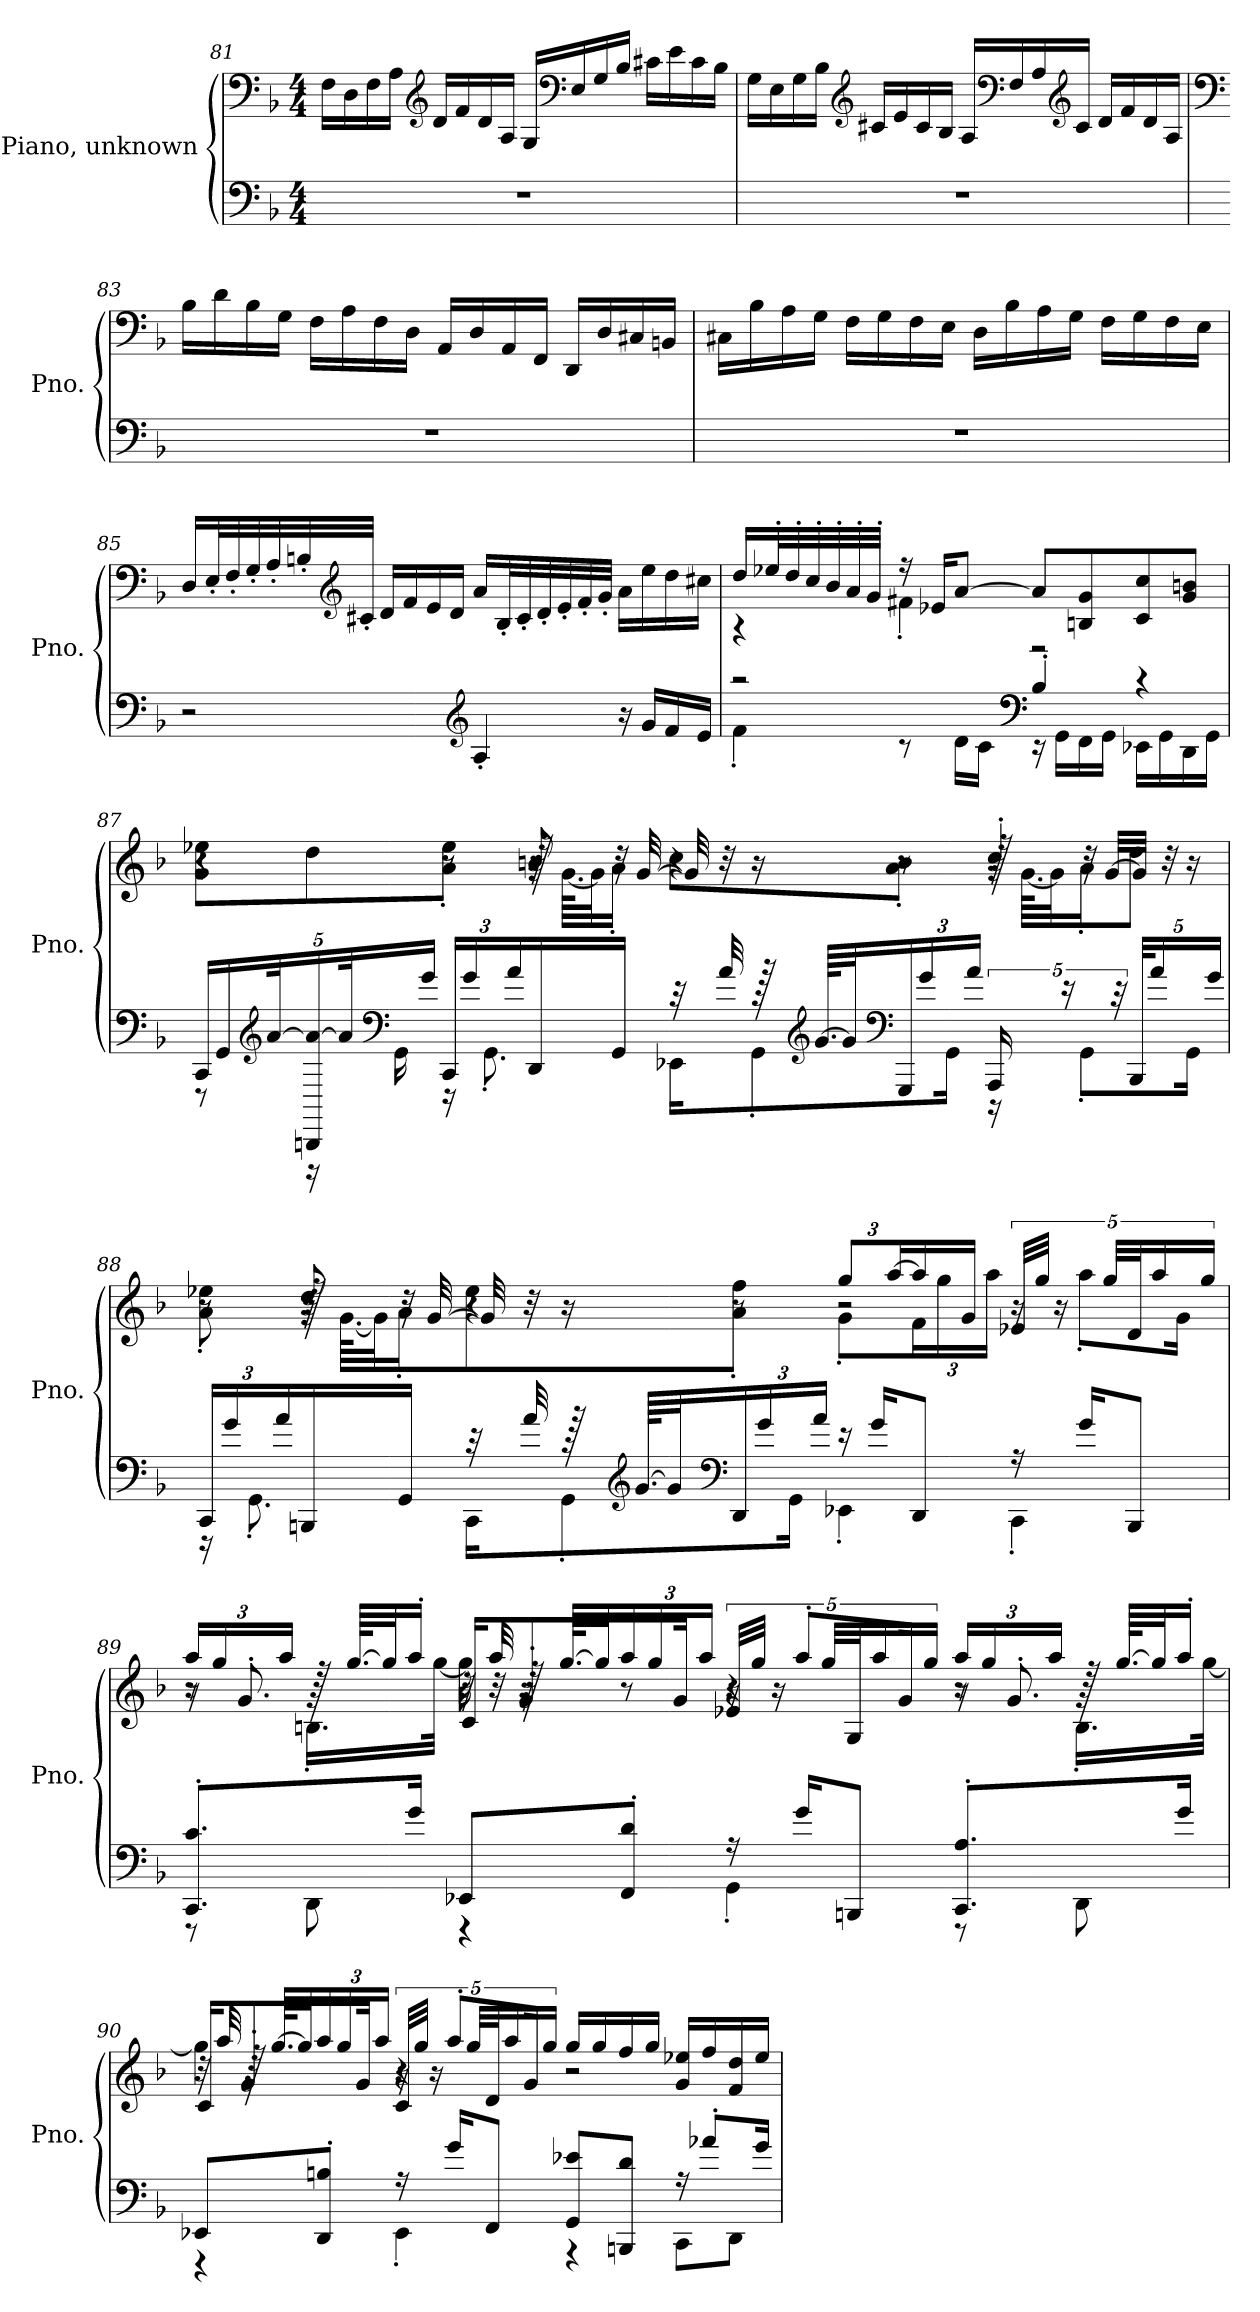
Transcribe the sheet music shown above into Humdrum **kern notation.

**kern	**kern
*part1	*part1
*staff2	*staff1
*I"Piano, unknown	*
*I'Pno.	*
*clefF4	*clefF4
*k[b-]	*k[b-]
*M4/4	*M4/4
=81	=81
1r	16F\LL
.	16D\
.	16F\
.	16A\JJ
*	*clefG2
.	16d/LL
.	16f/
.	16d/
.	16A/JJ
.	16G/LL
*	*clefF4
.	16E/
.	16G/
.	16B-/JJ
.	16c#X\LL
.	16e\
.	16c#\
.	16B-\JJ
!!LO:LB:g=z
=82	=82
1r	16G\LL
.	16E\
.	16G\
.	16B-\JJ
*	*clefG2
.	16c#X/LL
.	16e/
.	16c#/
.	16B-/JJ
.	16A/LL
*	*clefF4
.	16F/
.	16A/
*	*clefG2
.	16c#/JJ
.	16d/LL
.	16f/
.	16d/
.	16A/JJ
=83	=83
*	*clefF4
1r	16B-\LL
.	16d\
.	16B-\
.	16G\JJ
.	16F\LL
.	16A\
.	16F\
.	16D\JJ
.	16AA/LL
.	16D/
.	16AA/
.	16FF/JJ
.	16DD/LL
.	16D/
.	16C#X/
.	16BBn/JJ
!!LO:PB:g=z
=84	=84
1r	16C#X\LL
.	16B-\
.	16A\
.	16G\JJ
.	16F\LL
.	16G\
.	16F\
.	16E\JJ
.	16D\LL
.	16B-\
.	16A\
.	16G\JJ
.	16F\LL
.	16G\
.	16F\
.	16E\JJ
=85	=85
2r	16D/LL
.	32E'/L
.	32F'/
.	32G'/
.	32A'/
.	32Bn'/
*	*clefG2
.	32c#X'/JJJ
.	16d/LL
.	16f/
.	16e/
.	16d/JJ
*clefG2	*
4A'/	16a/LL
.	32B'/L
.	32c#'/
.	32d'/
.	32e'/
.	32f'/
.	32g'/JJJ
16r	16a\LL
16g/LL	16ee\
16f/	16dd\
16e/JJ	16cc#X\JJ
!!LO:LB:g=z
=86	=86
*^	*^
2r	4f'\	16dd/LL	4r
.	.	32ee-X'/L	.
.	.	32dd'/	.
.	.	32cc'/	.
.	.	32b-'/	.
.	.	32a'/	.
.	.	32g'/JJJ	.
.	8r	16r	4f#X'\
.	.	16e-X/KL	.
.	16d\LL	[8a/J	.
.	16c\JJ	.	.
*clefF4	*	*	*
4B-'/	16r	8a/L]	2r
.	16GG\LL	.	.
.	16FF\	8Bn/ 8g/	.
.	16GG\JJ	.	.
4r	16EE-X\LL	8c/ 8cc/	.
.	16GG\	.	.
.	16DD\	8g/ 8bn/J	.
.	16GG\JJ	.	.
*	*	*v	*v
!!LO:LB:g=z
=87	=87	=87
*Xbrackettup	*	*
*	*	*^
*	*	*	*^
20CC/LL	8r	4r	8g\ 8ee-X\L	4r
20GG/	.	.	.	.
*clefG2	*	*	*	*
[40a/K	.	.	.	.
20BBBn/ 20a/_	16r	.	8dd\	.
40a/K]	.	.	.	.
*clefF4	*	*	*	*
.	16GG\	.	.	.
20g/JJ	.	.	.	.
24CC/LL	16r	8r	8a\' 8ee-\'J	8r
24g/	.	.	.	.
.	8.GG'\	.	.	.
24a/	.	.	.	.
16DD/	.	8bn/	128r	16r
.	.	.	[64.g\KLLL	.
.	.	.	32g\J]	.
16GG/JJ	.	.	16a'\JJ	32r
.	.	.	.	[32g/
32r	16EE-X\KL	4r	8cc\L	32g/]
32a/	.	.	.	32r
128r	8GG'\	.	.	16r
*clefG2	*	*	*	*
[64.g/KLLL	.	.	.	.
32g/J]	.	.	.	.
*clefF4	*	*	*	*
24GGG/	.	.	8a\' 8b\'J	8r
24g/	.	.	.	.
.	16GG\Jk	.	.	.
24a/JJ	.	.	.	.
*brackettup	*	*	*	*
20AAA/	16r	4cc'/	128r	16r
.	.	.	[64.g\KLLL	.
.	.	.	32g\J]	.
20r	.	.	.	.
.	8GG'\L	.	16a'\J	32r
.	.	.	.	[32g/LLL
40r	.	.	.	.
40BBB/KLL	.	.	8dd\J	32g/JJJ]
20a/	.	.	.	.
.	.	.	.	32r
.	16GG\Jk	.	.	16r
20g/JJ	.	.	.	.
!!LO:LB:g=z	!!	!!
=88	=88	=88	=88	=88
*Xbrackettup	*	*	*	*
24CC/LL	16r	8r	8a\' 8ee-X\'	8r
24g/	.	.	.	.
.	8.GG'\	.	.	.
24a/	.	.	.	.
16BBBn/	.	8dd/	128r	16r
.	.	.	[64.g\KLLL	.
.	.	.	32g\J]	.
16GG/JJ	.	.	16a'\J	32r
.	.	.	.	[32g/
32r	16CC\KL	4r	8ee-\	32g/]
32a/	.	.	.	32r
128r	8GG'\	.	.	16r
*clefG2	*	*	*	*
[64.g/KLLL	.	.	.	.
32g/J]	.	.	.	.
*clefF4	*	*	*	*
24DD/	.	.	8a\' 8ff\'J	8r
24g/	.	.	.	.
.	16GG\Jk	.	.	.
24a/JJ	.	.	.	.
*	*	*Xbrackettup	*	*
16r	4EE-X'\	12gg/L	8g'\L	2r
16g/KL	.	.	.	.
.	.	[24aa/L	.	.
8DD/J	.	16aa/]	24f\L	.
.	.	.	24gg\	.
.	.	16g/JJ	.	.
.	.	.	24aa\JJ	.
*	*	*brackettup	*	*
16r	4CC'\	40e-X/LLL	16r	.
.	.	40gg/JJJ	.	.
.	.	20r	.	.
16g/KL	.	.	8aa'\L	.
.	.	40gg/LLL	.	.
8BBB/J	.	40d/J	.	.
.	.	20aa/	.	.
.	.	.	16g\Jk	.
.	.	20gg/JJ	.	.
!!LO:LB:g=z	!!	!!
=89	=89	=89	=89	=89
*	*	*Xbrackettup	*	*
8.CC/' 8.c/'L	8r	24aa/LL	8r	16r
.	.	24gg/	.	.
.	.	.	.	8.g'/
.	.	24aa/JJ	.	.
.	8DD\	128r	16.Bn'\LL	.
.	.	[64.gg/KLLL	.	.
.	.	32gg/J]	.	.
16g/Jk	.	16aa'/JJ	.	.
.	.	.	[32gg\JJk	.
8EE-X/L	4r	32r	32gg\]	16c/KL
.	.	32aa/	32r	.
.	.	128r	16r	8g'/
.	.	[64.gg/KLLL	.	.
.	.	32gg/J]	.	.
8FF/' 8d/'J	.	24aa/	8r	.
.	.	24gg/	.	.
.	.	.	.	16g/Jk
.	.	24aa/JJ	.	.
*	*	*brackettup	*	*
16r	4GG'\	40e-X/LLL	4r	16r
.	.	40gg/JJJ	.	.
.	.	20r	.	.
16g/KL	.	.	.	8aa'/L
.	.	40gg/LLL	.	.
8BBBn/J	.	40G/J	.	.
.	.	20aa/	.	.
.	.	.	.	16g/Jk
.	.	20gg/JJ	.	.
*	*	*Xbrackettup	*	*
8.CC/' 8.A/'L	8r	24aa/LL	8r	16r
.	.	24gg/	.	.
.	.	.	.	8.g'/
.	.	24aa/JJ	.	.
.	8DD\	128r	16.B'\LL	.
.	.	[64.gg/KLLL	.	.
.	.	32gg/J]	.	.
16g/Jk	.	16aa'/JJ	.	.
.	.	.	[32gg\JJk	.
!!LO:LB:g=z	!!	!!
=90	=90	=90	=90	=90
8EE-X/L	4r	32r	4gg\]	16c/KL
.	.	32aa/	.	.
.	.	128r	.	8g'/
.	.	[64.gg/KLLL	.	.
.	.	32gg/J]	.	.
8DD/' 8Bn/'J	.	24aa/	.	.
.	.	24gg/	.	.
.	.	.	.	16g/Jk
.	.	24aa/JJ	.	.
*	*	*brackettup	*	*
16r	4EE-'\	40c/LLL	4r	16r
.	.	40gg/JJJ	.	.
.	.	20r	.	.
16g/KL	.	.	.	8aa'/L
.	.	40gg/LLL	.	.
8FF/J	.	40d/J	.	.
.	.	20aa/	.	.
.	.	.	.	16g/Jk
.	.	20gg/JJ	.	.
8GG/ 8e-X/L	4r	16gg/LL	2r	2r
.	.	16gg/	.	.
8BBBn/ 8d/J	.	16ff/	.	.
.	.	16gg/JJ	.	.
16r	8CC\L	16g/ 16ee-X/LL	.	.
8a-X'/L	.	16ff/	.	.
.	8DD\J	16f/ 16dd/	.	.
16g/Jk	.	16ee-/JJ	.	.
*v	*v	*	*	*
*	*v	*v	*v
=	=
*-	*-
